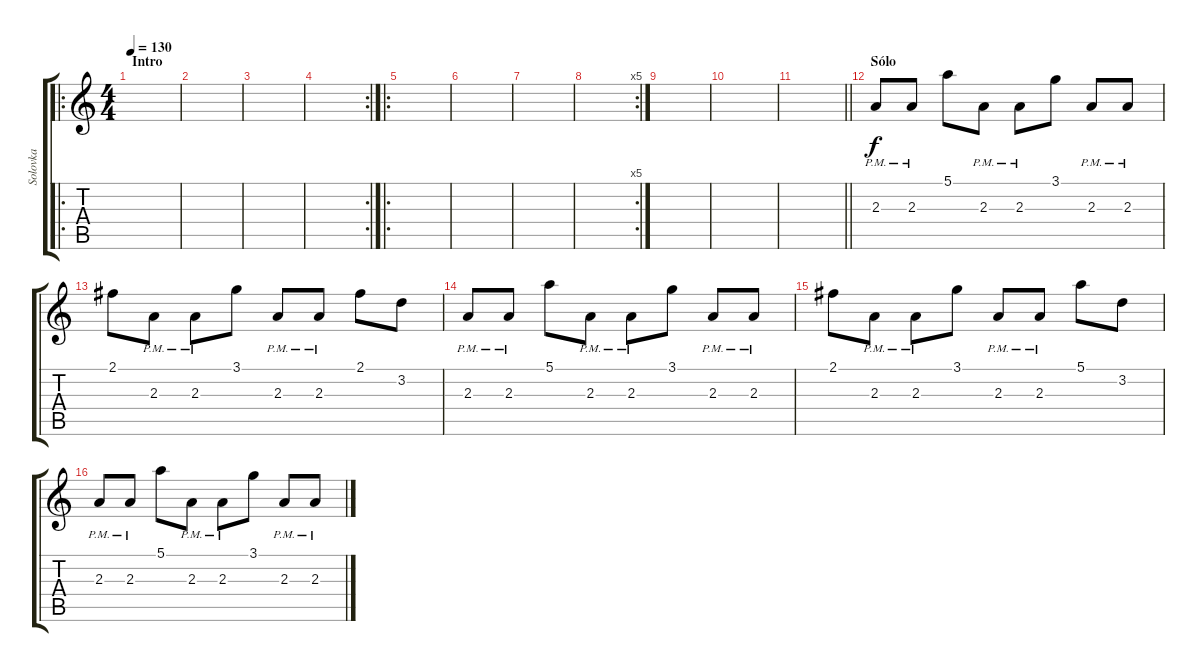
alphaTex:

\track ("Solovka" "Solovka") {instrument overdrivenguitar}
\staff {score tabs}
\tuning (E4 B3 G3 D3 A2 E2) {hide}
\ro
\ts (4 4)
\section ("" "Intro")
\tempo 130
\clef g2
\ks c
|
|
|
\rc 2
|
\ro
|
|
|
\rc 5
|
|
|
\barLineRight lightlight
|
\section ("" "Sólo")
2.3{pm}.8 2.3{pm}.8 5.1.8 2.3{pm}.8 2.3{pm}.8 3.1.8 2.3{pm}.8 2.3{pm}.8 |
2.1.8 2.3{pm}.8 2.3{pm}.8 3.1.8 2.3{pm}.8 2.3{pm}.8 2.1.8 3.2.8 |
2.3{pm}.8 2.3{pm}.8 5.1.8 2.3{pm}.8 2.3{pm}.8 3.1.8 2.3{pm}.8 2.3{pm}.8 |
2.1.8 2.3{pm}.8 2.3{pm}.8 3.1.8 2.3{pm}.8 2.3{pm}.8 5.1.8 3.2.8 |
2.3{pm}.8 2.3{pm}.8 5.1.8 2.3{pm}.8 2.3{pm}.8 3.1.8 2.3{pm}.8 2.3{pm}.8
